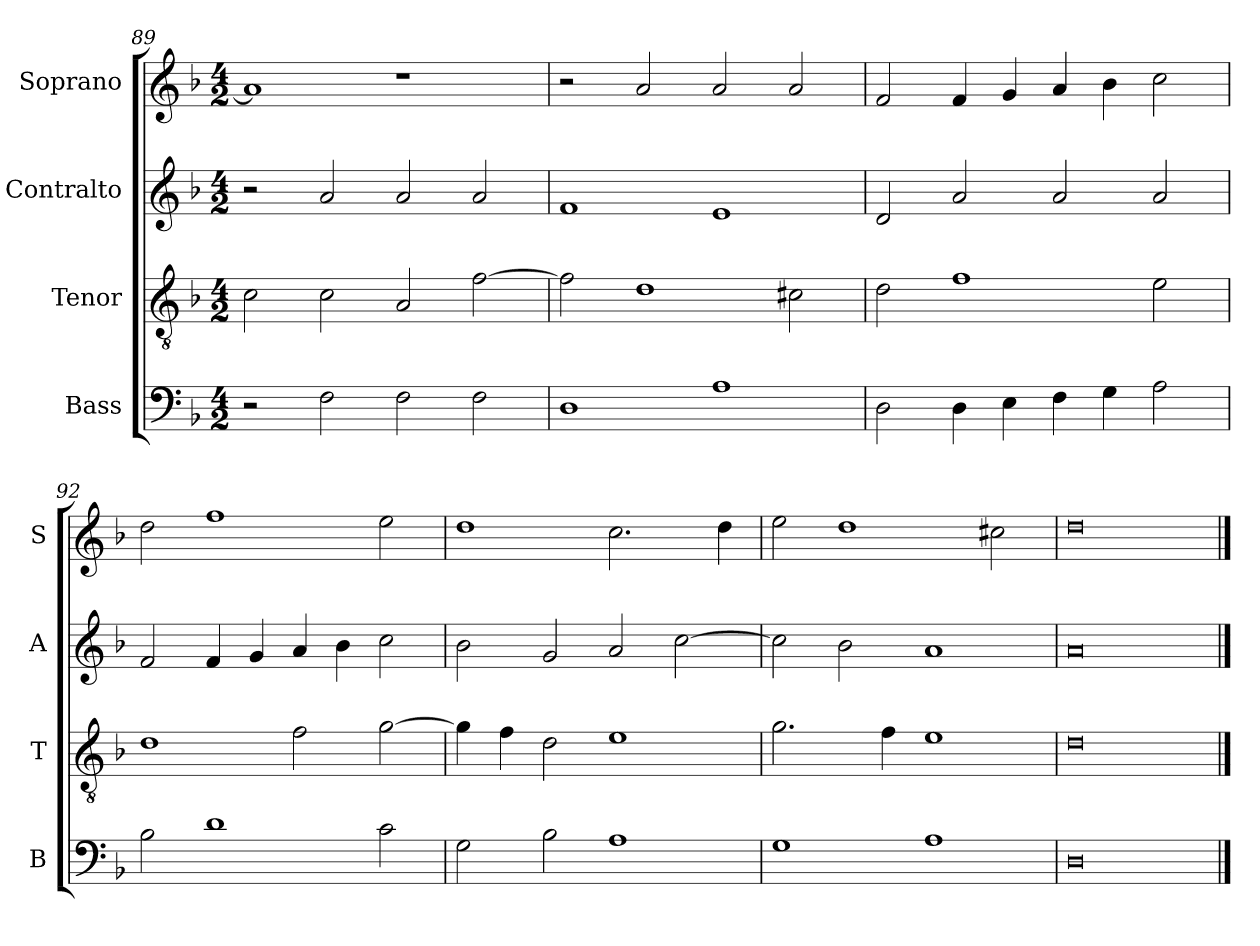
**kern	**kern	**kern	**kern
*part4	*part3	*part2	*part1
*staff4	*staff3	*staff2	*staff1
*I"Bass	*I"Tenor	*I"Contralto	*I"Soprano
*I'B	*I'T	*I'A	*I'S
*clefF4	*clefGv2	*clefG2	*clefG2
*k[b-]	*k[b-]	*k[b-]	*k[b-]
*D:aeo	*D:aeo	*D:aeo	*D:aeo
*M4/2	*M4/2	*M4/2	*M4/2
=89	=89	=89	=89
2r	2c	2r	1a]
2F	2c	2a	.
2F	2A	2a	1r
2F	[2f	2a	.
=90	=90	=90	=90
1D	2f]	1f	2r
.	1d	.	2a
1A	.	1e	2a
.	2c#X	.	2a
=91	=91	=91	=91
2D	2d	2d	2f
4D	1f	2a	4f
4E	.	.	4g
4F	.	2a	4a
4G	.	.	4b-
2A	2e	2a	2cc
=92	=92	=92	=92
2B-	1d	2f	2dd
1d	.	4f	1ff
.	.	4g	.
.	2f	4a	.
.	.	4b-	.
2c	[2g	2cc	2ee
=93	=93	=93	=93
2G	4g]	2b-	1dd
.	4f	.	.
2B-	2d	2g	.
1A	1e	2a	2.cc
.	.	[2cc	.
.	.	.	4dd
=94	=94	=94	=94
1G	2.g	2cc]	2ee
.	.	2b-	1dd
.	4f	.	.
1A	1e	1a	.
.	.	.	2cc#X
=95	=95	=95	=95
0D	0d	0a	0dd
==	==	==	==
*-	*-	*-	*-
